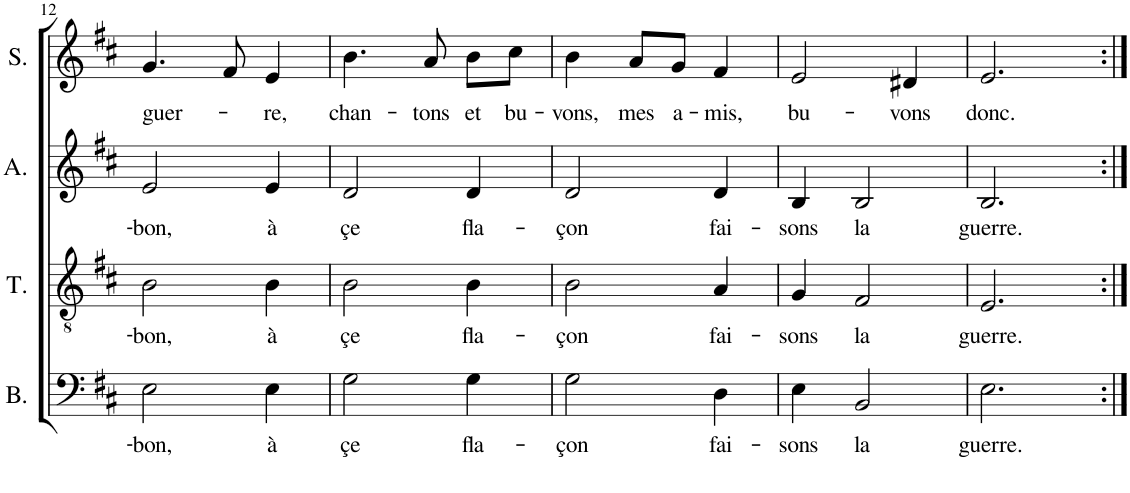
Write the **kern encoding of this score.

**kern	**text	**kern	**text	**kern	**text	**kern	**text
*part4	*part4	*part3	*part3	*part2	*part2	*part1	*part1
*staff4	*staff4	*staff3	*staff3	*staff2	*staff2	*staff1	*staff1
*I"Bass	*	*I"Tenor	*	*I"Alto	*	*I"Soprano	*
*I'B.	*	*I'T.	*	*I'A.	*	*I'S.	*
!!LO:PB:g=z
*clefF4	*	*clefGv2	*	*clefG2	*	*clefG2	*
*k[f#c#]	*	*k[f#c#]	*	*k[f#c#]	*	*k[f#c#]	*
*M3/4	*	*M3/4	*	*M3/4	*	*M3/4	*
=12	=12	=12	=12	=12	=12	=12	=12
!	!LO:LY:b	!	!LO:LY:b	!	!LO:LY:b	!	!LO:LY:b
2E\	-bon,	2B\	-bon,	2e/	-bon,	4.g/	guer-
.	.	.	.	.	.	8f#/	.
!	!LO:LY:b	!	!LO:LY:b	!	!LO:LY:b	!	!LO:LY:b
4E\	à	4B\	à	4e/	à	4e/	-re,
=13	=13	=13	=13	=13	=13	=13	=13
!	!LO:LY:b	!	!LO:LY:b	!	!LO:LY:b	!	!LO:LY:b
2G\	çe	2B\	çe	2d/	çe	4.b\	chan-
!	!	!	!	!	!	!	!LO:LY:b
.	.	.	.	.	.	8a/	-tons
!	!LO:LY:b	!	!LO:LY:b	!	!LO:LY:b	!	!LO:LY:b
4G\	fla-	4B\	fla-	4d/	fla-	8b\L	et
!	!	!	!	!	!	!	!LO:LY:b
.	.	.	.	.	.	8cc#\J	bu-
=14	=14	=14	=14	=14	=14	=14	=14
!	!LO:LY:b	!	!LO:LY:b	!	!LO:LY:b	!	!LO:LY:b
2G\	-çon	2B\	-çon	2d/	-çon	4b\	-vons,
!	!	!	!	!	!	!	!LO:LY:b
.	.	.	.	.	.	8a/L	mes
!	!	!	!	!	!	!	!LO:LY:b
.	.	.	.	.	.	8g/J	a-
!	!LO:LY:b	!	!LO:LY:b	!	!LO:LY:b	!	!LO:LY:b
4D\	fai-	4A/	fai-	4d/	fai-	4f#/	-mis,
=15	=15	=15	=15	=15	=15	=15	=15
!	!LO:LY:b	!	!LO:LY:b	!	!LO:LY:b	!	!LO:LY:b
4E\	-sons	4G/	-sons	4B/	-sons	2e/	bu-
!	!LO:LY:b	!	!LO:LY:b	!	!LO:LY:b	!	!
2BB/	la	2F#/	la	2B/	la	.	.
!	!	!	!	!	!	!	!LO:LY:b
.	.	.	.	.	.	4d#X/	-vons
=16	=16	=16	=16	=16	=16	=16	=16
!	!LO:LY:b	!	!LO:LY:b	!	!LO:LY:b	!	!LO:LY:b
2.E\	guerre.	2.E/	guerre.	2.B/	guerre.	2.e/	donc.
=:|!	=:|!	=:|!	=:|!	=:|!	=:|!	=:|!	=:|!
*-	*-	*-	*-	*-	*-	*-	*-
